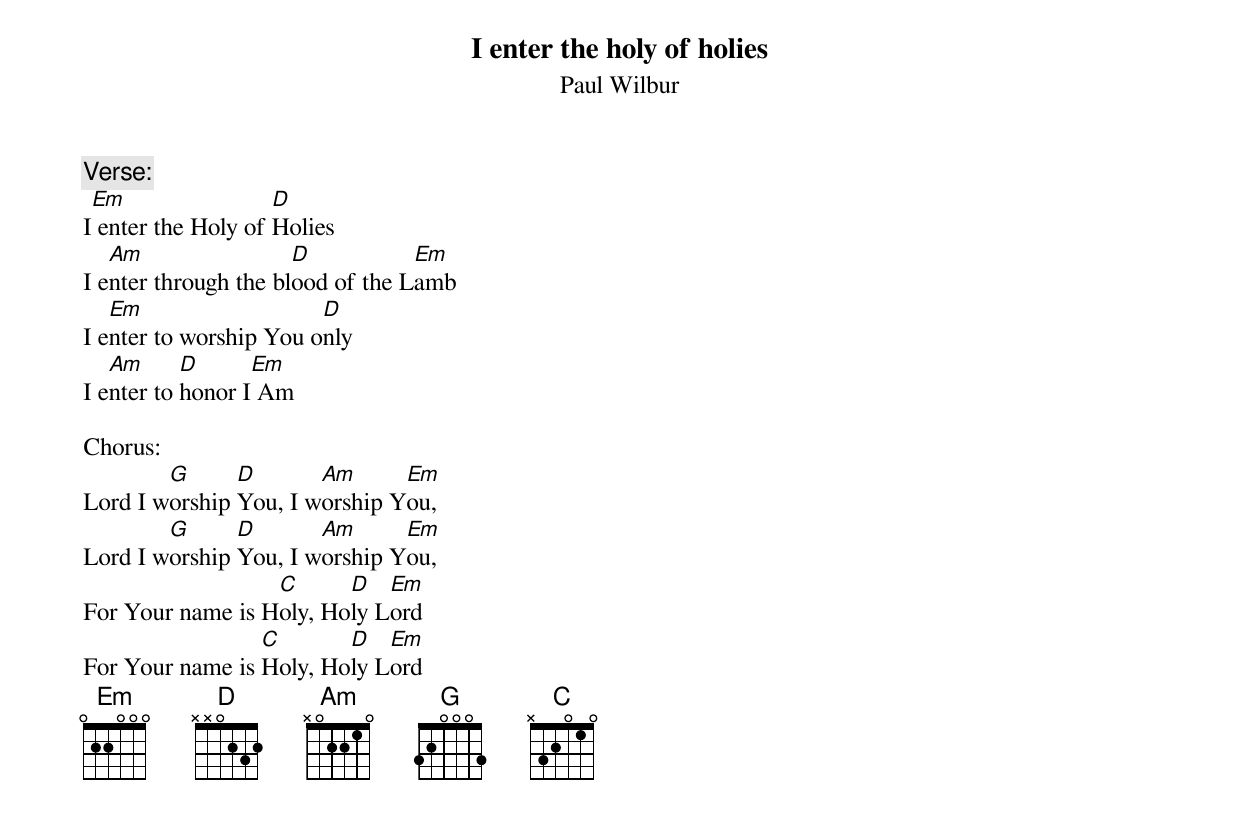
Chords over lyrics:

I enter the holy of holies
Paul Wilbur

Verse:
 Em                 D
I enter the Holy of Holies
   Am                 D           Em
I enter through the blood of the Lamb
   Em                   D
I enter to worship You only
   Am      D      Em
I enter to honor I Am

Chorus:
        G      D       Am      Em
Lord I worship You, I worship You,
        G      D       Am      Em
Lord I worship You, I worship You,
                  C      D   Em
For Your name is Holy, Holy Lord
                 C       D   Em
For Your name is Holy, Holy Lord
